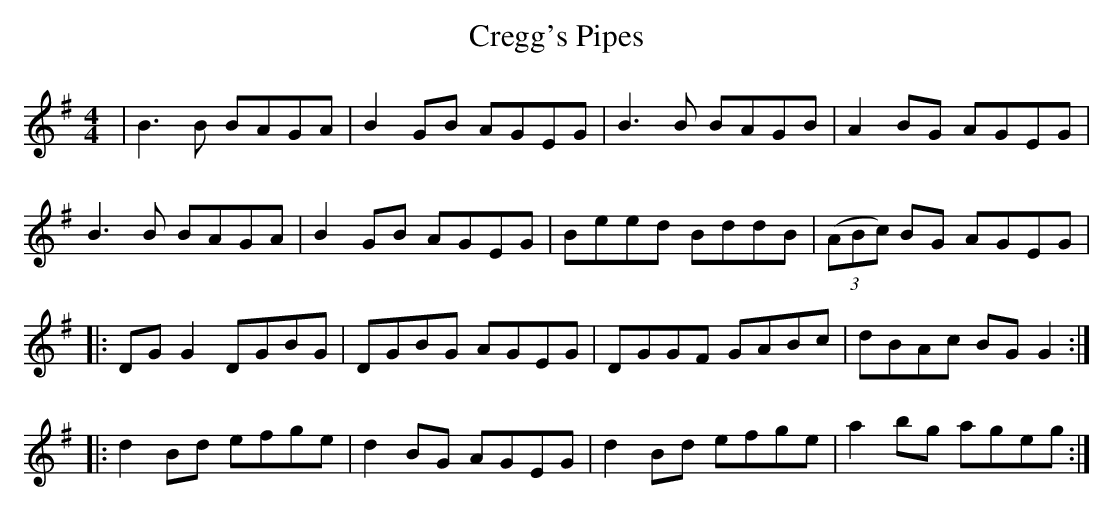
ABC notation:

X:1
T:Cregg's Pipes
L:1/8
M:4/4
K:G
|B3B BAGA| B2GB AGEG|B3B BAGB|A2BG AGEG|
B3B BAGA| B2GB AGEG|Beed BddB|((3ABc) BG AGEG|
|:DGG2 DGBG|DGBG AGEG|DGGF GABc|dBAc BGG2:|
|:d2Bd efge|d2BG AGEG|d2Bd efge|a2bg ageg:|
